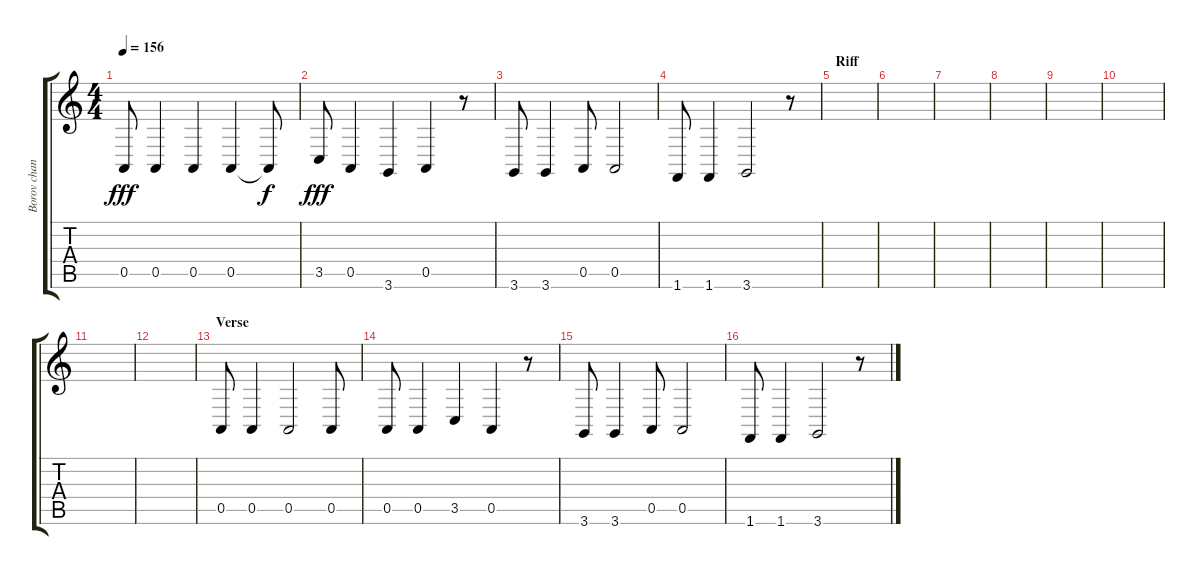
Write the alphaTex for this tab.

\track ("Borov chant " "Borov chan") {instrument baritonesax}
\staff {score tabs}
\tuning (E4 B3 G3 D3 A2 E2) {hide}
\ts (4 4)
\tempo 156
\clef g2
\ks c
0.5.8{dy fff} 0.5.4 0.5.4 0.5.4 0.5{t}.8{dy f} |
3.5.8{dy fff} 0.5.4 3.6.4 0.5.4 r.8 |
3.6.8 3.6.4 0.5.8 0.5.2 |
1.6.8 1.6.4 3.6.2 r.8 |
\section ("" "Riff")
|
|
|
|
|
|
|
|
\section ("" "Verse")
0.5.8 0.5.4 0.5.2 0.5.8 |
0.5.8 0.5.4 3.5.4 0.5.4 r.8 |
3.6.8 3.6.4 0.5.8 0.5.2 |
1.6.8 1.6.4 3.6.2 r.8
